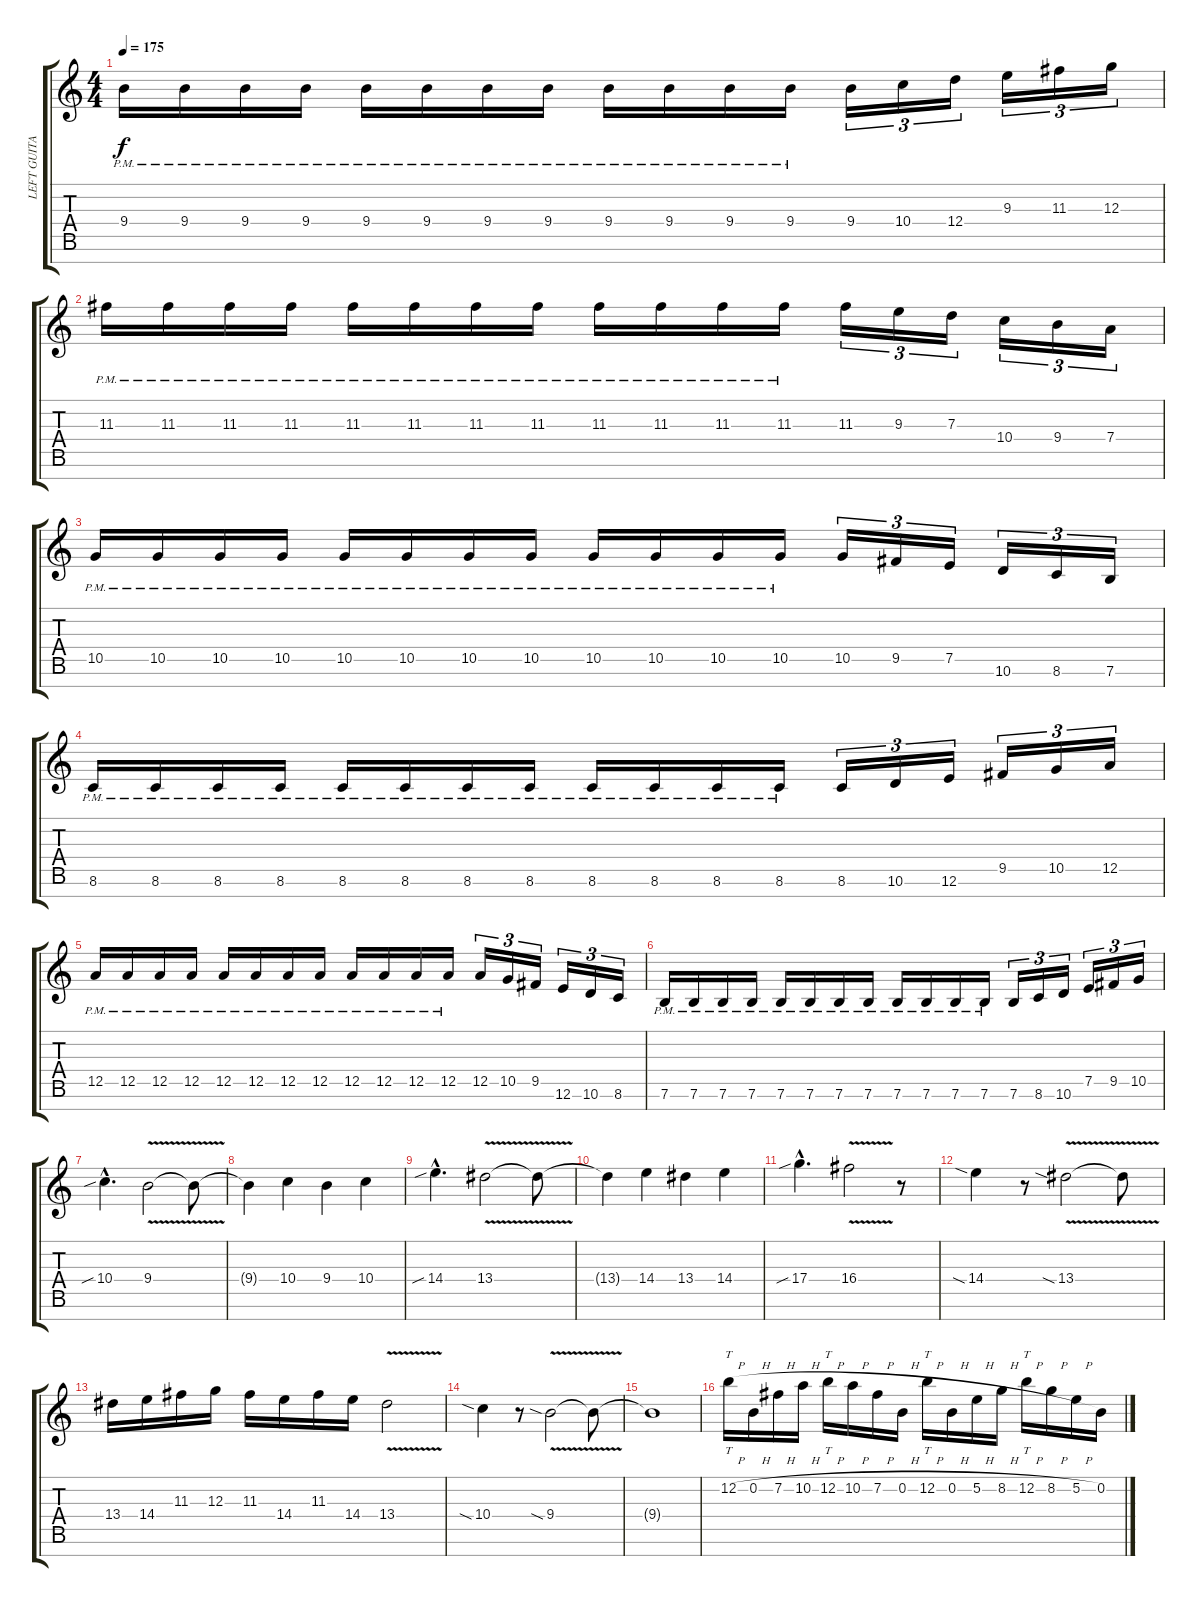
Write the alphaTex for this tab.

\track ("LEFT GUITAR (Heri)" "LEFT GUITA") {instrument overdrivenguitar}
\staff {score tabs}
\tuning (E4 B3 G3 D3 A2 E2 B1) {hide}
\ts (4 4)
\tempo 175
\clef g2
\ks c
9.4{pm}.16{dy f} 9.4{pm}.16 9.4{pm}.16 9.4{pm}.16 9.4{pm}.16 9.4{pm}.16 9.4{pm}.16 9.4{pm}.16 9.4{pm}.16 9.4{pm}.16 9.4{pm}.16 9.4{pm}.16 9.4.16{tu (3 2)} 10.4.16{tu (3 2)} 12.4.16{tu (3 2)} 9.3.16{tu (3 2)} 11.3.16{tu (3 2)} 12.3.16{tu (3 2)} |
11.3{pm}.16 11.3{pm}.16 11.3{pm}.16 11.3{pm}.16 11.3{pm}.16 11.3{pm}.16 11.3{pm}.16 11.3{pm}.16 11.3{pm}.16 11.3{pm}.16 11.3{pm}.16 11.3{pm}.16 11.3.16{tu (3 2)} 9.3.16{tu (3 2)} 7.3.16{tu (3 2)} 10.4.16{tu (3 2)} 9.4.16{tu (3 2)} 7.4.16{tu (3 2)} |
10.5{pm}.16 10.5{pm}.16 10.5{pm}.16 10.5{pm}.16 10.5{pm}.16 10.5{pm}.16 10.5{pm}.16 10.5{pm}.16 10.5{pm}.16 10.5{pm}.16 10.5{pm}.16 10.5{pm}.16 10.5.16{tu (3 2)} 9.5.16{tu (3 2)} 7.5.16{tu (3 2)} 10.6.16{tu (3 2)} 8.6.16{tu (3 2)} 7.6.16{tu (3 2)} |
8.6{pm}.16 8.6{pm}.16 8.6{pm}.16 8.6{pm}.16 8.6{pm}.16 8.6{pm}.16 8.6{pm}.16 8.6{pm}.16 8.6{pm}.16 8.6{pm}.16 8.6{pm}.16 8.6{pm}.16 8.6.16{tu (3 2)} 10.6.16{tu (3 2)} 12.6.16{tu (3 2)} 9.5.16{tu (3 2)} 10.5.16{tu (3 2)} 12.5.16{tu (3 2)} |
12.5{pm}.16 12.5{pm}.16 12.5{pm}.16 12.5{pm}.16 12.5{pm}.16 12.5{pm}.16 12.5{pm}.16 12.5{pm}.16 12.5{pm}.16 12.5{pm}.16 12.5{pm}.16 12.5{pm}.16 12.5.16{tu (3 2)} 10.5.16{tu (3 2)} 9.5.16{tu (3 2)} 12.6.16{tu (3 2)} 10.6.16{tu (3 2)} 8.6.16{tu (3 2)} |
7.6{pm}.16 7.6{pm}.16 7.6{pm}.16 7.6{pm}.16 7.6{pm}.16 7.6{pm}.16 7.6{pm}.16 7.6{pm}.16 7.6{pm}.16 7.6{pm}.16 7.6{pm}.16 7.6{pm}.16 7.6.16{tu (3 2)} 8.6.16{tu (3 2)} 10.6.16{tu (3 2)} 7.5.16{tu (3 2)} 9.5.16{tu (3 2)} 10.5.16{tu (3 2)} |
10.4{sib hac}.4{d} 9.4{v}.2 9.4{t}.8 |
9.4{t}.4 10.4.4 9.4.4 10.4.4 |
14.4{sib hac}.4{d} 13.4{v}.2 13.4{t}.8 |
13.4{t}.4 14.4.4 13.4.4 14.4.4 |
17.4{sib hac}.4{d} 16.4{v}.2 r.8 |
14.4{sia}.4 r.8 13.4{v sia}.2 13.4{t}.8 |
13.4.16 14.4.16 11.3.16 12.3.16 11.3.16 14.4.16 11.3.16 14.4.16 13.4{v}.2 |
10.4{sia}.4 r.8 9.4{v sia}.2 9.4{t}.8 |
9.4{t}.1 |
12.2{h}.16{tt} 0.2{h}.16 7.2{h}.16 10.2{h}.16 12.2{h}.16{tt} 10.2{h}.16 7.2{h}.16 0.2{h}.16 12.2{h}.16{tt} 0.2{h}.16 5.2{h}.16 8.2{h}.16 12.2{h}.16{tt} 8.2{h}.16 5.2{h}.16 0.2.16
